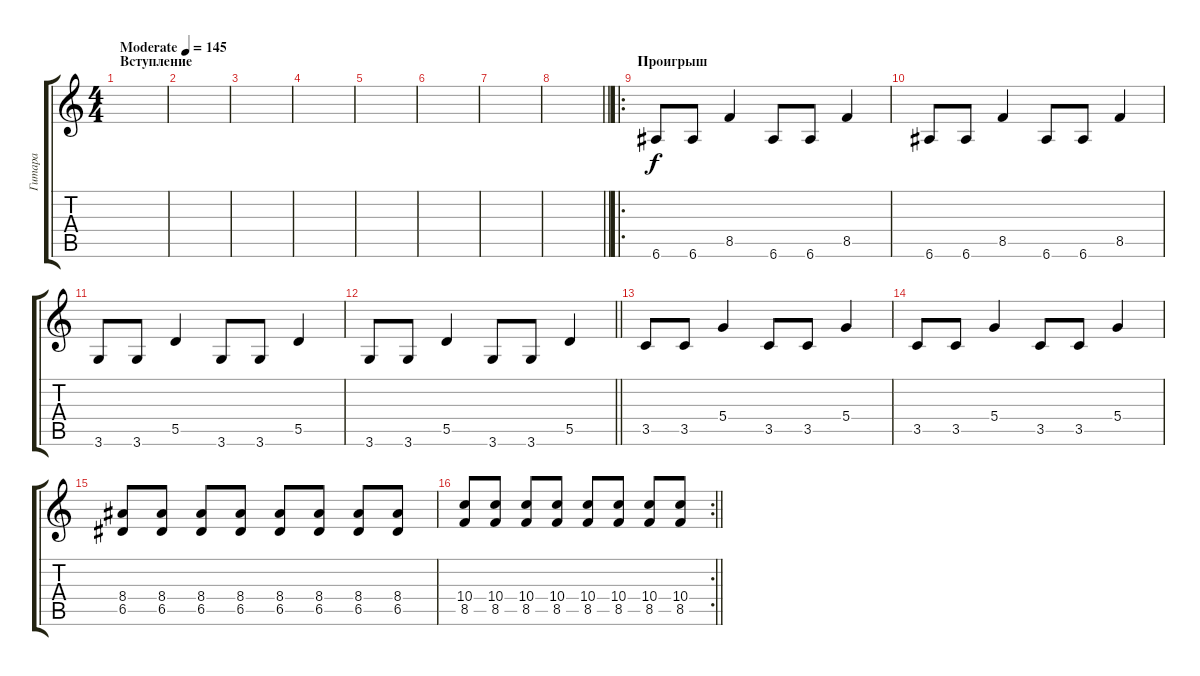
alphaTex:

\track ("Гитара" "Гитара") {instrument overdrivenguitar}
\staff {score tabs}
\tuning (E4 B3 G3 D3 A2 E2) {hide}
\ts (4 4)
\section ("" "Вступление")
\tempo (145 "Moderate")
\clef g2
\ks c
|
|
|
|
|
|
|
\barLineRight lightlight
|
\ro
\section ("" "Проигрыш")
6.6.8 6.6.8 8.5.4 6.6.8 6.6.8 8.5.4 |
6.6.8 6.6.8 8.5.4 6.6.8 6.6.8 8.5.4 |
3.6.8 3.6.8 5.5.4 3.6.8 3.6.8 5.5.4 |
\barLineRight lightlight
3.6.8 3.6.8 5.5.4 3.6.8 3.6.8 5.5.4 |
3.5.8 3.5.8 5.4.4 3.5.8 3.5.8 5.4.4 |
3.5.8 3.5.8 5.4.4 3.5.8 3.5.8 5.4.4 |
(8.4 6.5).8 (8.4 6.5).8 (8.4 6.5).8 (8.4 6.5).8 (8.4 6.5).8 (8.4 6.5).8 (8.4 6.5).8 (8.4 6.5).8 |
\rc 2
\barLineRight lightlight
(10.4 8.5).8 (10.4 8.5).8 (10.4 8.5).8 (10.4 8.5).8 (10.4 8.5).8 (10.4 8.5).8 (10.4 8.5).8 (10.4 8.5).8
